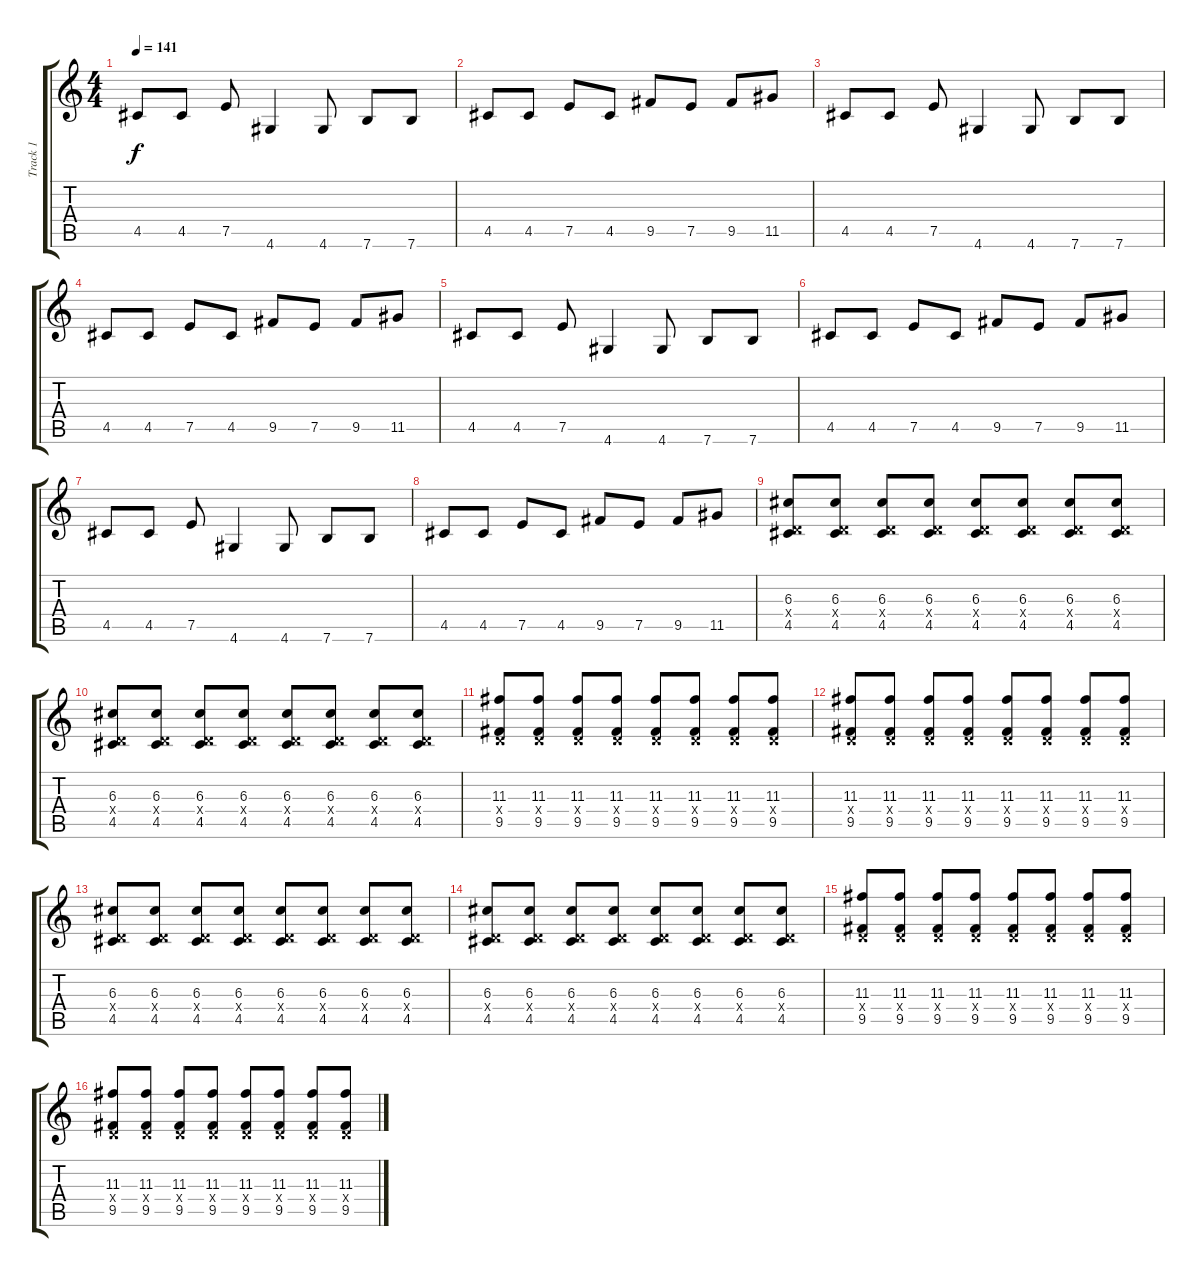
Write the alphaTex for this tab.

\track ("Track 1" "Track 1") {instrument distortionguitar}
\staff {score tabs}
\tuning (E4 B3 G3 D3 A2 E2) {hide}
\ts (4 4)
\tempo 141
\clef g2
\ks c
4.5.8{dy f} 4.5.8 7.5.8 4.6.4 4.6.8 7.6.8 7.6.8 |
4.5.8 4.5.8 7.5.8 4.5.8 9.5.8 7.5.8 9.5.8 11.5.8 |
4.5.8 4.5.8 7.5.8 4.6.4 4.6.8 7.6.8 7.6.8 |
4.5.8 4.5.8 7.5.8 4.5.8 9.5.8 7.5.8 9.5.8 11.5.8 |
4.5.8 4.5.8 7.5.8 4.6.4 4.6.8 7.6.8 7.6.8 |
4.5.8 4.5.8 7.5.8 4.5.8 9.5.8 7.5.8 9.5.8 11.5.8 |
4.5.8 4.5.8 7.5.8 4.6.4 4.6.8 7.6.8 7.6.8 |
4.5.8 4.5.8 7.5.8 4.5.8 9.5.8 7.5.8 9.5.8 11.5.8 |
(6.3 0.4{x} 4.5).8 (6.3 0.4{x} 4.5).8 (6.3 0.4{x} 4.5).8 (6.3 0.4{x} 4.5).8 (6.3 0.4{x} 4.5).8 (6.3 0.4{x} 4.5).8 (6.3 0.4{x} 4.5).8 (6.3 0.4{x} 4.5).8 |
(6.3 0.4{x} 4.5).8 (6.3 0.4{x} 4.5).8 (6.3 0.4{x} 4.5).8 (6.3 0.4{x} 4.5).8 (6.3 0.4{x} 4.5).8 (6.3 0.4{x} 4.5).8 (6.3 0.4{x} 4.5).8 (6.3 0.4{x} 4.5).8 |
(11.3 0.4{x} 9.5).8 (11.3 0.4{x} 9.5).8 (11.3 0.4{x} 9.5).8 (11.3 0.4{x} 9.5).8 (11.3 0.4{x} 9.5).8 (11.3 0.4{x} 9.5).8 (11.3 0.4{x} 9.5).8 (11.3 0.4{x} 9.5).8 |
(11.3 0.4{x} 9.5).8 (11.3 0.4{x} 9.5).8 (11.3 0.4{x} 9.5).8 (11.3 0.4{x} 9.5).8 (11.3 0.4{x} 9.5).8 (11.3 0.4{x} 9.5).8 (11.3 0.4{x} 9.5).8 (11.3 0.4{x} 9.5).8 |
(6.3 0.4{x} 4.5).8 (6.3 0.4{x} 4.5).8 (6.3 0.4{x} 4.5).8 (6.3 0.4{x} 4.5).8 (6.3 0.4{x} 4.5).8 (6.3 0.4{x} 4.5).8 (6.3 0.4{x} 4.5).8 (6.3 0.4{x} 4.5).8 |
(6.3 0.4{x} 4.5).8 (6.3 0.4{x} 4.5).8 (6.3 0.4{x} 4.5).8 (6.3 0.4{x} 4.5).8 (6.3 0.4{x} 4.5).8 (6.3 0.4{x} 4.5).8 (6.3 0.4{x} 4.5).8 (6.3 0.4{x} 4.5).8 |
(11.3 0.4{x} 9.5).8 (11.3 0.4{x} 9.5).8 (11.3 0.4{x} 9.5).8 (11.3 0.4{x} 9.5).8 (11.3 0.4{x} 9.5).8 (11.3 0.4{x} 9.5).8 (11.3 0.4{x} 9.5).8 (11.3 0.4{x} 9.5).8 |
(11.3 0.4{x} 9.5).8 (11.3 0.4{x} 9.5).8 (11.3 0.4{x} 9.5).8 (11.3 0.4{x} 9.5).8 (11.3 0.4{x} 9.5).8 (11.3 0.4{x} 9.5).8 (11.3 0.4{x} 9.5).8 (11.3 0.4{x} 9.5).8
